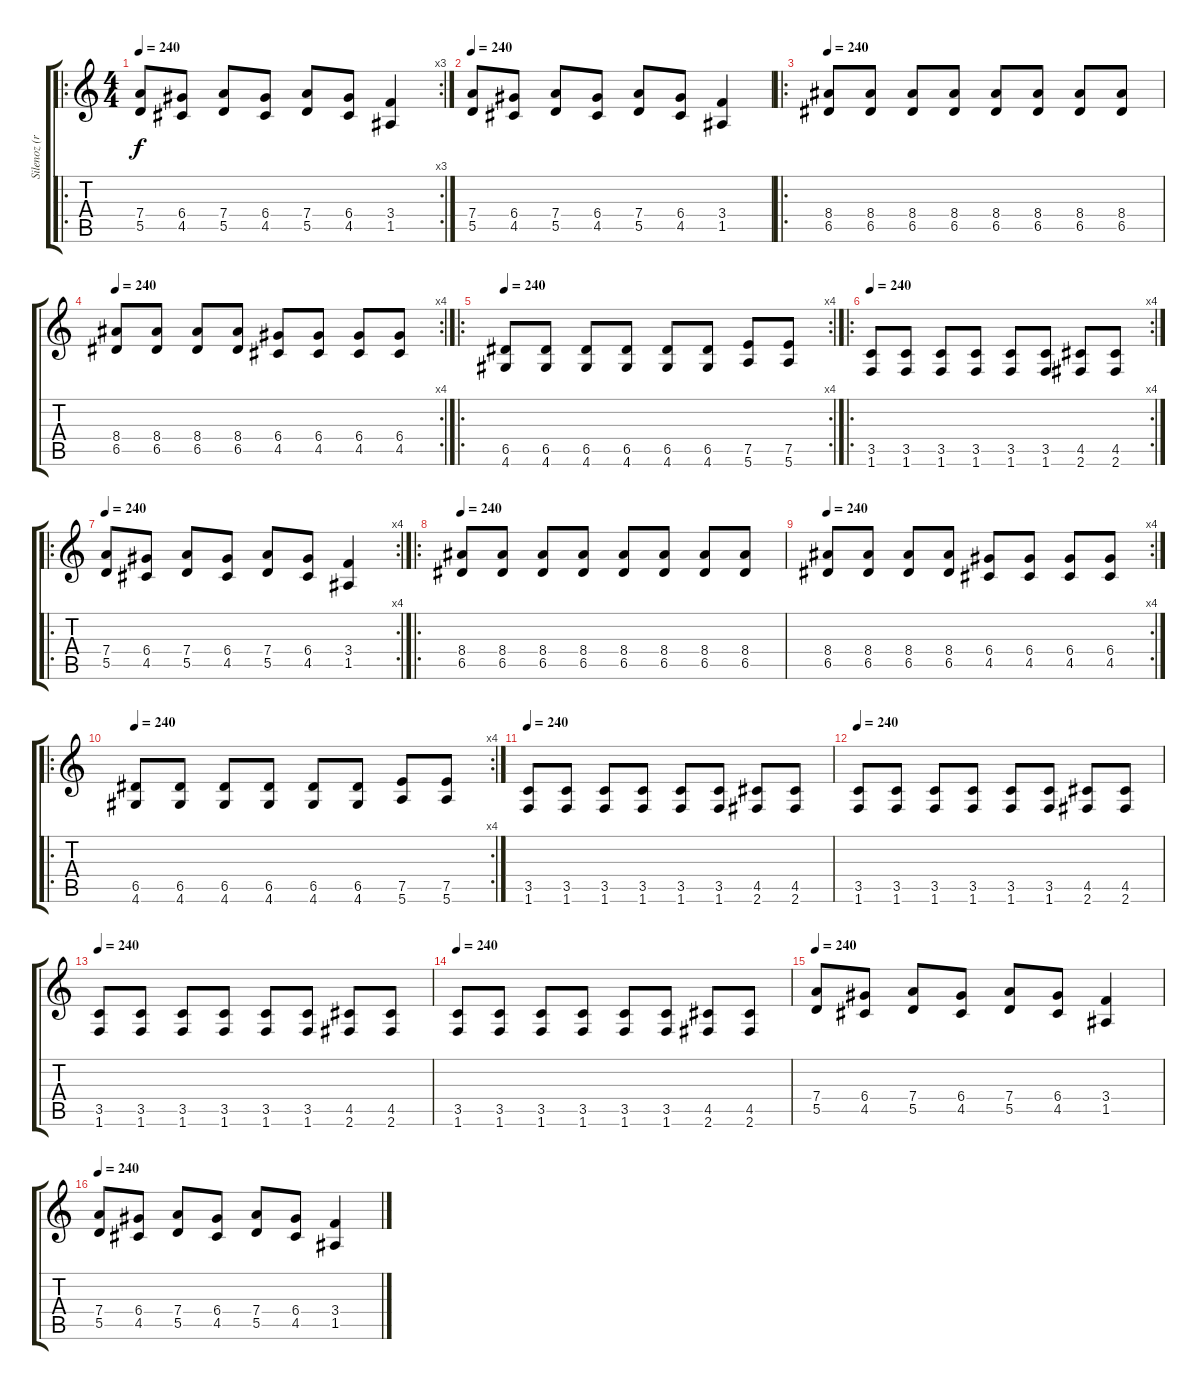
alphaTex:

\track ("Silenoz (rhythm guitar)" "Silenoz (r") {instrument distortionguitar}
\staff {score tabs}
\tuning (E4 B3 G3 D3 A2 E2) {hide}
\ro
\rc 3
\ts (4 4)
\tempo 240
\clef g2
\ks c
(7.4 5.5).8{dy f instrument distortionguitar} (6.4 4.5).8 (7.4 5.5).8 (6.4 4.5).8 (7.4 5.5).8 (6.4 4.5).8 (3.4 1.5).4 |
\tempo 240
(7.4 5.5).8 (6.4 4.5).8 (7.4 5.5).8 (6.4 4.5).8 (7.4 5.5).8 (6.4 4.5).8 (3.4 1.5).4 |
\ro
\tempo 240
(8.4 6.5).8 (8.4 6.5).8 (8.4 6.5).8 (8.4 6.5).8 (8.4 6.5).8 (8.4 6.5).8 (8.4 6.5).8 (8.4 6.5).8 |
\rc 4
\tempo 240
(8.4 6.5).8 (8.4 6.5).8 (8.4 6.5).8 (8.4 6.5).8 (6.4 4.5).8 (6.4 4.5).8 (6.4 4.5).8 (6.4 4.5).8 |
\ro
\rc 4
\tempo 240
(6.5 4.6).8 (6.5 4.6).8 (6.5 4.6).8 (6.5 4.6).8 (6.5 4.6).8 (6.5 4.6).8 (7.5 5.6).8 (7.5 5.6).8 |
\ro
\rc 4
\tempo 240
(3.5 1.6).8 (3.5 1.6).8 (3.5 1.6).8 (3.5 1.6).8 (3.5 1.6).8 (3.5 1.6).8 (4.5 2.6).8 (4.5 2.6).8 |
\ro
\rc 4
\tempo 240
(7.4 5.5).8 (6.4 4.5).8 (7.4 5.5).8 (6.4 4.5).8 (7.4 5.5).8 (6.4 4.5).8 (3.4 1.5).4 |
\ro
\tempo 240
(8.4 6.5).8 (8.4 6.5).8 (8.4 6.5).8 (8.4 6.5).8 (8.4 6.5).8 (8.4 6.5).8 (8.4 6.5).8 (8.4 6.5).8 |
\rc 4
\tempo 240
(8.4 6.5).8 (8.4 6.5).8 (8.4 6.5).8 (8.4 6.5).8 (6.4 4.5).8 (6.4 4.5).8 (6.4 4.5).8 (6.4 4.5).8 |
\ro
\rc 4
\tempo 240
(6.5 4.6).8 (6.5 4.6).8 (6.5 4.6).8 (6.5 4.6).8 (6.5 4.6).8 (6.5 4.6).8 (7.5 5.6).8 (7.5 5.6).8 |
\tempo 240
(3.5 1.6).8 (3.5 1.6).8 (3.5 1.6).8 (3.5 1.6).8 (3.5 1.6).8 (3.5 1.6).8 (4.5 2.6).8 (4.5 2.6).8 |
\tempo 240
(3.5 1.6).8 (3.5 1.6).8 (3.5 1.6).8 (3.5 1.6).8 (3.5 1.6).8 (3.5 1.6).8 (4.5 2.6).8 (4.5 2.6).8 |
\tempo 240
(3.5 1.6).8 (3.5 1.6).8 (3.5 1.6).8 (3.5 1.6).8 (3.5 1.6).8 (3.5 1.6).8 (4.5 2.6).8 (4.5 2.6).8 |
\tempo 240
(3.5 1.6).8 (3.5 1.6).8 (3.5 1.6).8 (3.5 1.6).8 (3.5 1.6).8 (3.5 1.6).8 (4.5 2.6).8 (4.5 2.6).8 |
\tempo 240
(7.4 5.5).8 (6.4 4.5).8 (7.4 5.5).8 (6.4 4.5).8 (7.4 5.5).8 (6.4 4.5).8 (3.4 1.5).4 |
\tempo 240
(7.4 5.5).8 (6.4 4.5).8 (7.4 5.5).8 (6.4 4.5).8 (7.4 5.5).8 (6.4 4.5).8 (3.4 1.5).4
